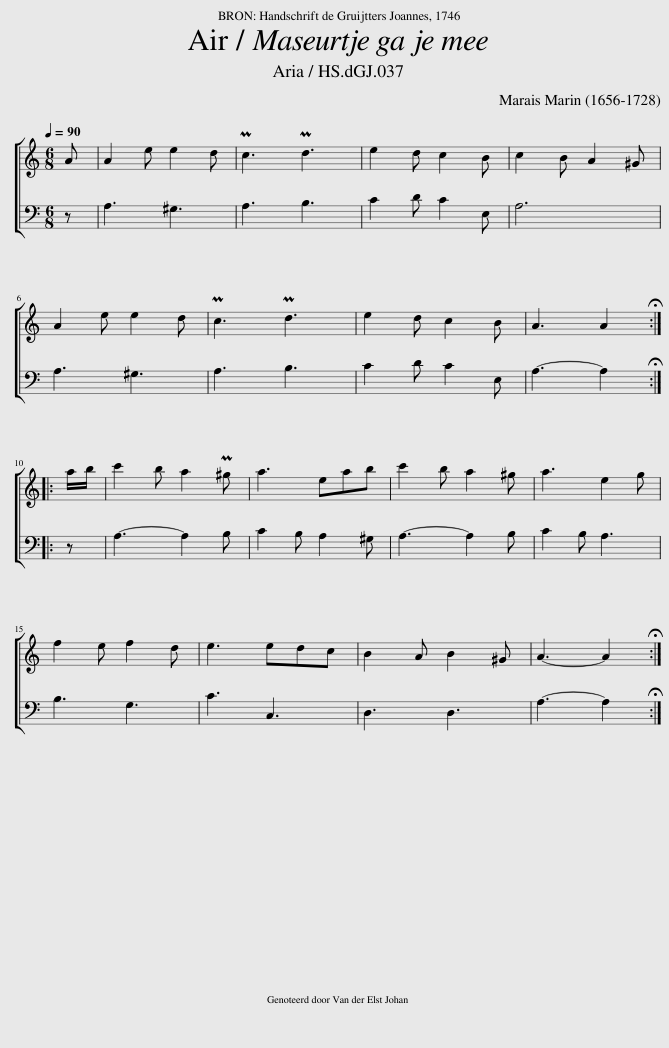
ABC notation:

X:1
%%score [ 1 2 ]
L:1/8
Q:1/4=90
M:6/8
I:linebreak $
K:C
V:1 treble
V:2 bass
V:1
 A | A2 e e2 d | Pc3 Pd3 | e2 d c2 B | c2 B A2 ^G |$ %5
 A2 e e2 d | Pc3 Pd3 | e2 d c2 B | A3 A2 ::$ a/b/ | %10
 c'2 b a2 P^g | a3 eab | c'2 b a2 ^g | a3 e2 g |$ f2 e f2 d | %15
 e3 edc | B2 A B2 ^G | A3- A2 :| %18
V:2
 z | A,3 ^G,3 | A,3 B,3 | C2 D C2 E, | A,6 |$ %5
 A,3 ^G,3 | A,3 B,3 | C2 D C2 E, | A,3- A,2 ::$ z | %10
 A,3- A,2 B, | C2 B, A,2 ^G, | A,3- A,2 B, | C2 B, A,3 |$ B,3 G,3 | %15
 C3 C,3 | D,3 D,3 | A,3- A,2 :| %18
